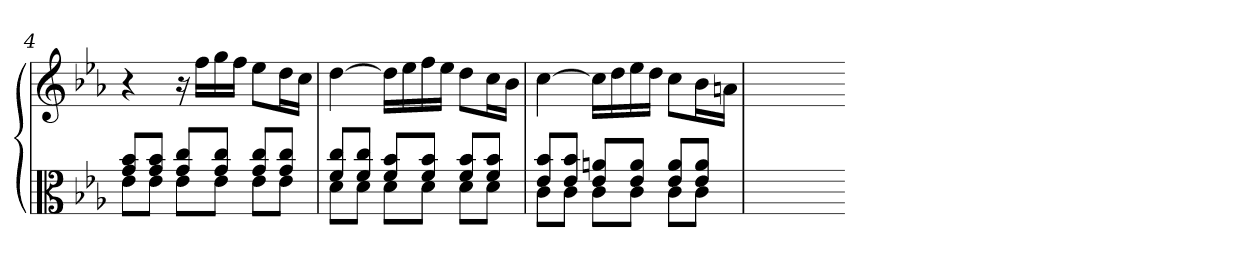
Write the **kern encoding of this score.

**kern	**kern
*part1	*part1
*staff2	*staff1
*clefC3	*clefG2
*k[b-e-a-]	*k[b-e-a-]
=4	=4
*^	*
8g/ 8b-/L	8e-\L	4r
8g/ 8b-/J	8e-\J	.
8g/ 8cc/L	8e-\L	16r
.	.	16ff\LL
8g/ 8cc/J	8e-\J	16gg\
.	.	16ff\JJ
8g/ 8cc/L	8e-\L	8ee-\L
8g/ 8cc/J	8e-\J	16dd\L
.	.	16cc\JJ
=5	=5	=5
8f/ 8cc/L	8d\L	[4dd\
8f/ 8cc/J	8d\J	.
8f/ 8b-/L	8d\L	16dd\LL]
.	.	16ee-\
8f/ 8b-/J	8d\J	16ff\
.	.	16ee-\JJ
8f/ 8b-/L	8d\L	8dd\L
8f/ 8b-/J	8d\J	16cc\L
.	.	16b-\JJ
=6	=6	=6
8e-/ 8b-/L	8c\L	[4cc\
8e-/ 8b-/J	8c\J	.
8e-/ 8an/L	8c\L	16cc\LL]
.	.	16dd\
8e-/ 8a/J	8c\J	16ee-\
.	.	16dd\JJ
8e-/ 8a/L	8c\L	8cc\L
8e-/ 8a/J	8c\J	16b-\L
.	.	16an/JJ
*v	*v	*
=5	=5
1ryy	1ryy
=-	=-
*-	*-
